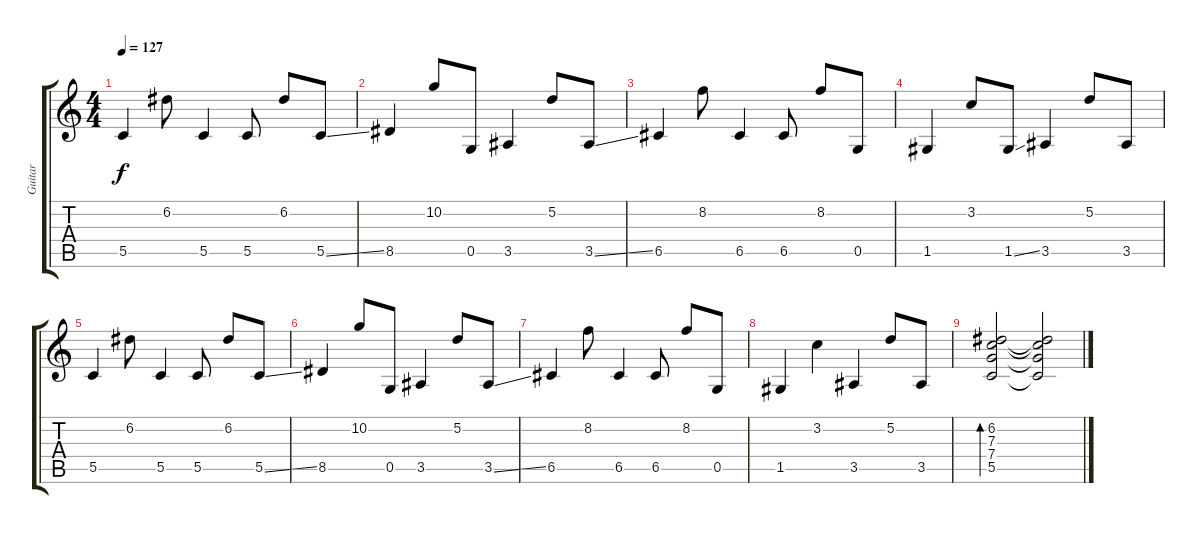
\track ("Guitar" "Guitar") {instrument acousticguitarsteel}
\staff {score tabs}
\tuning (D4 A3 F3 C3 G2 C2) {hide}
\ts (4 4)
\tempo 127
\clef g2
\ks c
5.5.4{dy f} 6.2.8 5.5.4 5.5.8 6.2.8 5.5{ss}.8 |
8.5.4 10.2.8 0.5.8 3.5.4 5.2.8 3.5{ss}.8 |
6.5.4 8.2.8 6.5.4 6.5.8 8.2.8 0.5.8 |
1.5.4 3.2.8 1.5{ss}.8 3.5.4 5.2.8 3.5.8 |
5.5.4 6.2.8 5.5.4 5.5.8 6.2.8 5.5{ss}.8 |
8.5.4 10.2.8 0.5.8 3.5.4 5.2.8 3.5{ss}.8 |
6.5.4 8.2.8 6.5.4 6.5.8 8.2.8 0.5.8 |
1.5.4 3.2.4 3.5.4 5.2.8 3.5.8 |
(6.2 7.3 7.4 5.5).2{bd 480} (6.2{t} 7.3{t} 7.4{t} 5.5{t}).2
